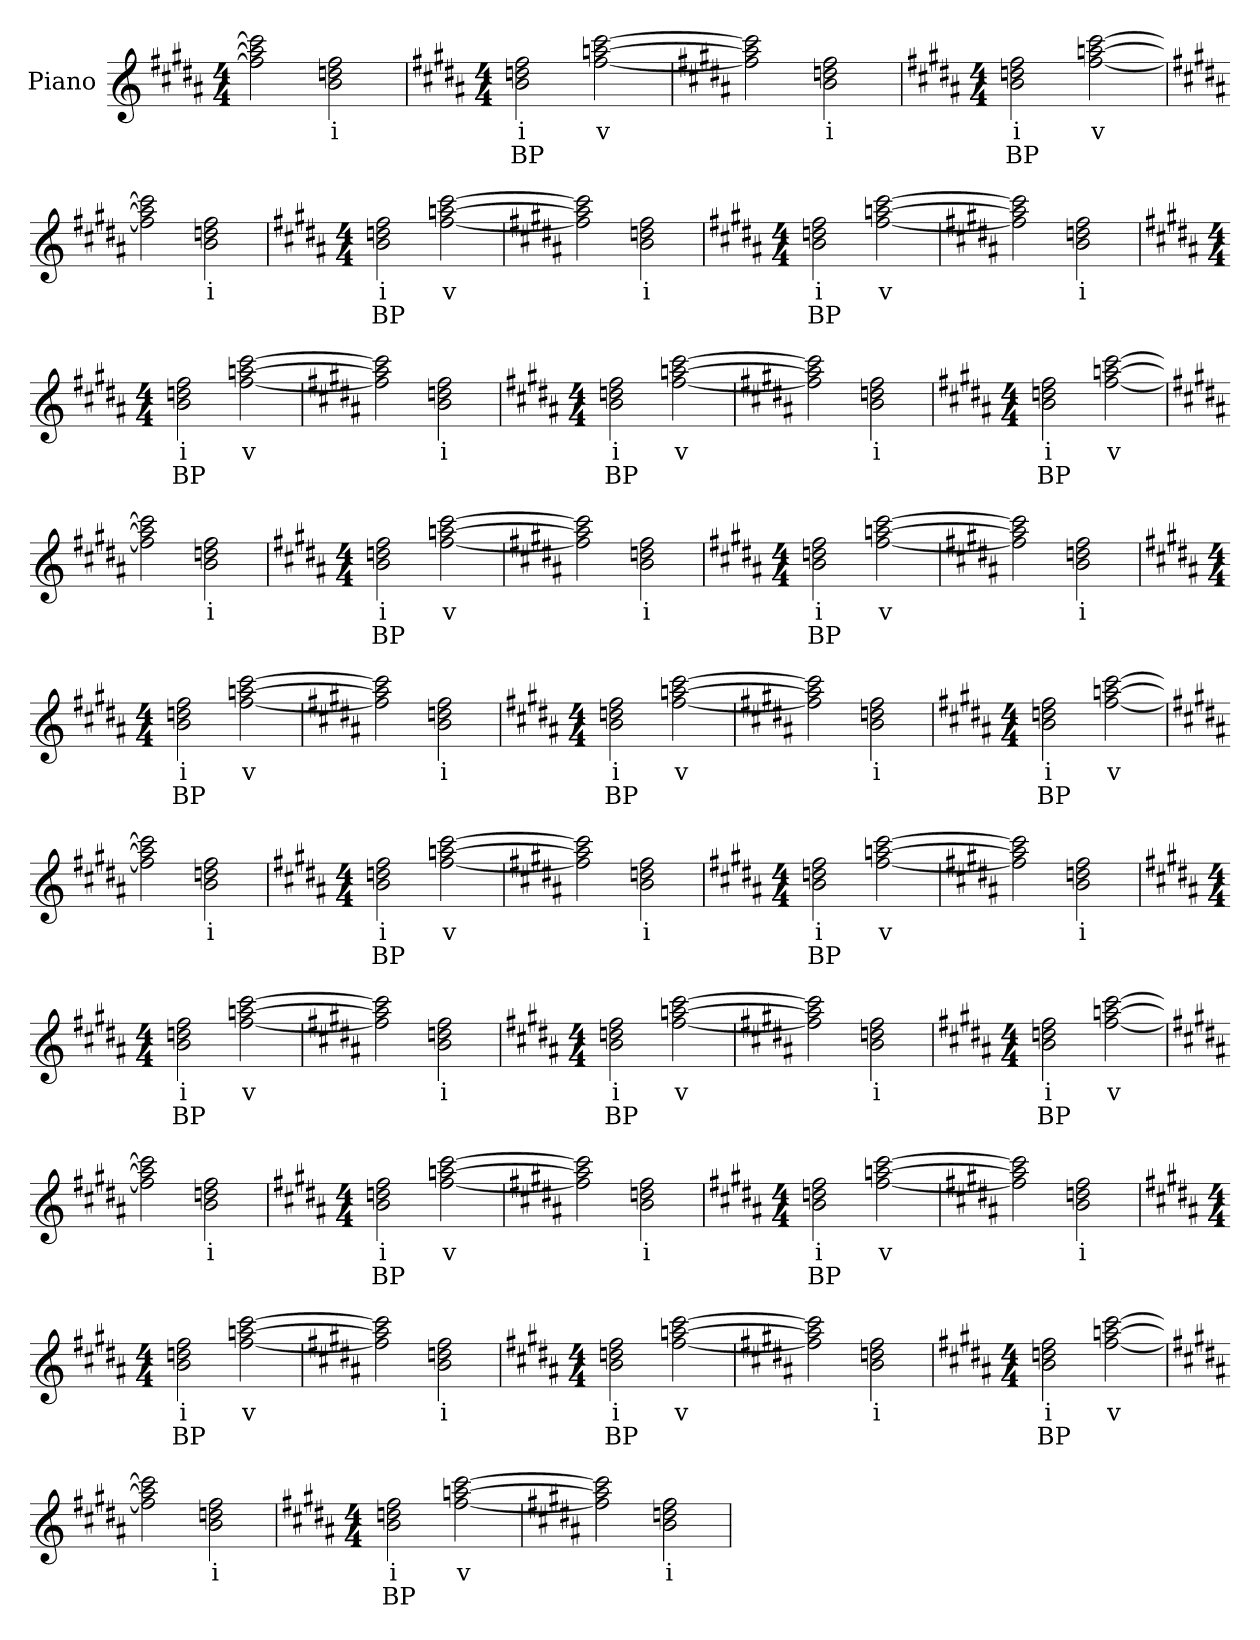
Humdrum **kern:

**kern	**text	**text
*part1	*part1	*part1
*staff1	*staff1	*staff1
*I"Piano	*	*
*I'Pno	*	*
*k[f#c#g#d#a#]	*	*
*B:	*	*
*M4/4	*	*
=	=	=
2ff#] 2aan] 2ccc#]	.	.
2b 2ddn 2ff#	i	.
=	=	=
*k[f#c#g#d#a#]	*	*
*B:	*	*
*M4/4	*	*
2b 2ddn 2ff#	i	BP
[2ff# [2aan [2ccc#	v	.
=	=	=
*k[f#c#g#d#a#]	*	*
*B:	*	*
2ff#] 2aan] 2ccc#]	.	.
2b 2ddn 2ff#	i	.
=	=	=
*k[f#c#g#d#a#]	*	*
*B:	*	*
*M4/4	*	*
2b 2ddn 2ff#	i	BP
[2ff# [2aan [2ccc#	v	.
=	=	=
*k[f#c#g#d#a#]	*	*
*B:	*	*
2ff#] 2aan] 2ccc#]	.	.
2b 2ddn 2ff#	i	.
=	=	=
*k[f#c#g#d#a#]	*	*
*B:	*	*
*M4/4	*	*
2b 2ddn 2ff#	i	BP
[2ff# [2aan [2ccc#	v	.
=	=	=
*k[f#c#g#d#a#]	*	*
*B:	*	*
2ff#] 2aan] 2ccc#]	.	.
2b 2ddn 2ff#	i	.
=	=	=
*k[f#c#g#d#a#]	*	*
*B:	*	*
*M4/4	*	*
2b 2ddn 2ff#	i	BP
[2ff# [2aan [2ccc#	v	.
=	=	=
*k[f#c#g#d#a#]	*	*
*B:	*	*
2ff#] 2aan] 2ccc#]	.	.
2b 2ddn 2ff#	i	.
=	=	=
*k[f#c#g#d#a#]	*	*
*B:	*	*
*M4/4	*	*
2b 2ddn 2ff#	i	BP
[2ff# [2aan [2ccc#	v	.
=	=	=
*k[f#c#g#d#a#]	*	*
*B:	*	*
2ff#] 2aan] 2ccc#]	.	.
2b 2ddn 2ff#	i	.
=	=	=
*k[f#c#g#d#a#]	*	*
*B:	*	*
*M4/4	*	*
2b 2ddn 2ff#	i	BP
[2ff# [2aan [2ccc#	v	.
=	=	=
*k[f#c#g#d#a#]	*	*
*B:	*	*
2ff#] 2aan] 2ccc#]	.	.
2b 2ddn 2ff#	i	.
=	=	=
*k[f#c#g#d#a#]	*	*
*B:	*	*
*M4/4	*	*
2b 2ddn 2ff#	i	BP
[2ff# [2aan [2ccc#	v	.
=	=	=
*k[f#c#g#d#a#]	*	*
*B:	*	*
2ff#] 2aan] 2ccc#]	.	.
2b 2ddn 2ff#	i	.
=	=	=
*k[f#c#g#d#a#]	*	*
*B:	*	*
*M4/4	*	*
2b 2ddn 2ff#	i	BP
[2ff# [2aan [2ccc#	v	.
=	=	=
*k[f#c#g#d#a#]	*	*
*B:	*	*
2ff#] 2aan] 2ccc#]	.	.
2b 2ddn 2ff#	i	.
=	=	=
*k[f#c#g#d#a#]	*	*
*B:	*	*
*M4/4	*	*
2b 2ddn 2ff#	i	BP
[2ff# [2aan [2ccc#	v	.
=	=	=
*k[f#c#g#d#a#]	*	*
*B:	*	*
2ff#] 2aan] 2ccc#]	.	.
2b 2ddn 2ff#	i	.
=	=	=
*k[f#c#g#d#a#]	*	*
*B:	*	*
*M4/4	*	*
2b 2ddn 2ff#	i	BP
[2ff# [2aan [2ccc#	v	.
=	=	=
*k[f#c#g#d#a#]	*	*
*B:	*	*
2ff#] 2aan] 2ccc#]	.	.
2b 2ddn 2ff#	i	.
=	=	=
*k[f#c#g#d#a#]	*	*
*B:	*	*
*M4/4	*	*
2b 2ddn 2ff#	i	BP
[2ff# [2aan [2ccc#	v	.
=	=	=
*k[f#c#g#d#a#]	*	*
*B:	*	*
2ff#] 2aan] 2ccc#]	.	.
2b 2ddn 2ff#	i	.
=	=	=
*k[f#c#g#d#a#]	*	*
*B:	*	*
*M4/4	*	*
2b 2ddn 2ff#	i	BP
[2ff# [2aan [2ccc#	v	.
=	=	=
*k[f#c#g#d#a#]	*	*
*B:	*	*
2ff#] 2aan] 2ccc#]	.	.
2b 2ddn 2ff#	i	.
=	=	=
*k[f#c#g#d#a#]	*	*
*B:	*	*
*M4/4	*	*
2b 2ddn 2ff#	i	BP
[2ff# [2aan [2ccc#	v	.
=	=	=
*k[f#c#g#d#a#]	*	*
*B:	*	*
2ff#] 2aan] 2ccc#]	.	.
2b 2ddn 2ff#	i	.
=	=	=
*k[f#c#g#d#a#]	*	*
*B:	*	*
*M4/4	*	*
2b 2ddn 2ff#	i	BP
[2ff# [2aan [2ccc#	v	.
=	=	=
*k[f#c#g#d#a#]	*	*
*B:	*	*
2ff#] 2aan] 2ccc#]	.	.
2b 2ddn 2ff#	i	.
=	=	=
*k[f#c#g#d#a#]	*	*
*B:	*	*
*M4/4	*	*
2b 2ddn 2ff#	i	BP
[2ff# [2aan [2ccc#	v	.
=	=	=
*k[f#c#g#d#a#]	*	*
*B:	*	*
2ff#] 2aan] 2ccc#]	.	.
2b 2ddn 2ff#	i	.
=	=	=
*k[f#c#g#d#a#]	*	*
*B:	*	*
*M4/4	*	*
2b 2ddn 2ff#	i	BP
[2ff# [2aan [2ccc#	v	.
=	=	=
*k[f#c#g#d#a#]	*	*
*B:	*	*
2ff#] 2aan] 2ccc#]	.	.
2b 2ddn 2ff#	i	.
=	=	=
*k[f#c#g#d#a#]	*	*
*B:	*	*
*M4/4	*	*
2b 2ddn 2ff#	i	BP
[2ff# [2aan [2ccc#	v	.
=	=	=
*k[f#c#g#d#a#]	*	*
*B:	*	*
2ff#] 2aan] 2ccc#]	.	.
2b 2ddn 2ff#	i	.
=	=	=
*k[f#c#g#d#a#]	*	*
*B:	*	*
*M4/4	*	*
2b 2ddn 2ff#	i	BP
[2ff# [2aan [2ccc#	v	.
=	=	=
*k[f#c#g#d#a#]	*	*
*B:	*	*
2ff#] 2aan] 2ccc#]	.	.
2b 2ddn 2ff#	i	.
=	=	=
*k[f#c#g#d#a#]	*	*
*B:	*	*
*M4/4	*	*
2b 2ddn 2ff#	i	BP
[2ff# [2aan [2ccc#	v	.
=	=	=
*k[f#c#g#d#a#]	*	*
*B:	*	*
2ff#] 2aan] 2ccc#]	.	.
2b 2ddn 2ff#	i	.
=	=	=
*k[f#c#g#d#a#]	*	*
*B:	*	*
*M4/4	*	*
2b 2ddn 2ff#	i	BP
[2ff# [2aan [2ccc#	v	.
=	=	=
*k[f#c#g#d#a#]	*	*
*B:	*	*
2ff#] 2aan] 2ccc#]	.	.
2b 2ddn 2ff#	i	.
=	=	=
*k[f#c#g#d#a#]	*	*
*B:	*	*
*M4/4	*	*
2b 2ddn 2ff#	i	BP
[2ff# [2aan [2ccc#	v	.
=	=	=
*k[f#c#g#d#a#]	*	*
*B:	*	*
2ff#] 2aan] 2ccc#]	.	.
2b 2ddn 2ff#	i	.
=	=	=
*k[f#c#g#d#a#]	*	*
*B:	*	*
*M4/4	*	*
2b 2ddn 2ff#	i	BP
[2ff# [2aan [2ccc#	v	.
=	=	=
*k[f#c#g#d#a#]	*	*
*B:	*	*
2ff#] 2aan] 2ccc#]	.	.
2b 2ddn 2ff#	i	.
=	=	=
*k[f#c#g#d#a#]	*	*
*B:	*	*
*M4/4	*	*
2b 2ddn 2ff#	i	BP
[2ff# [2aan [2ccc#	v	.
=	=	=
*k[f#c#g#d#a#]	*	*
*B:	*	*
2ff#] 2aan] 2ccc#]	.	.
2b 2ddn 2ff#	i	.
=	=	=
*-	*-	*-
